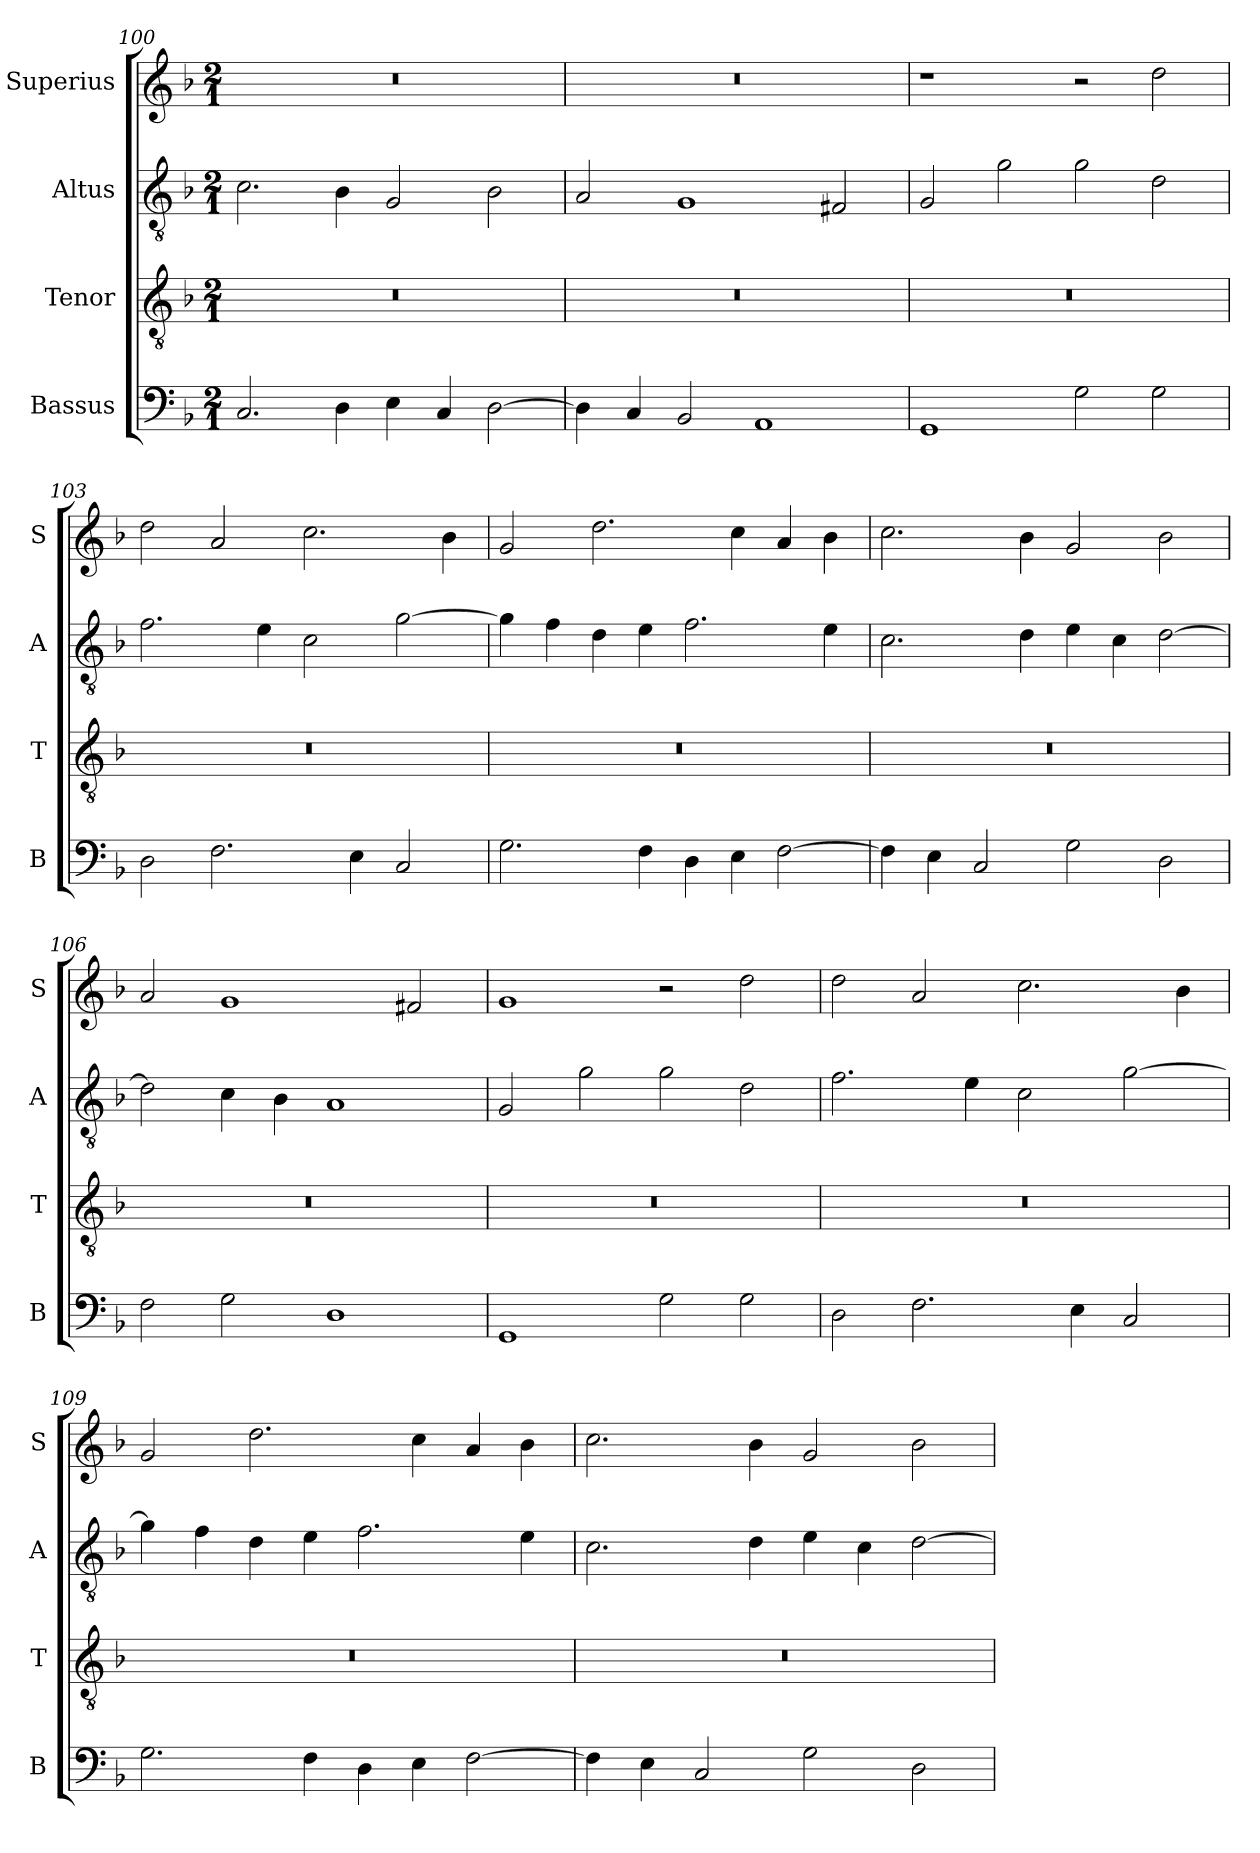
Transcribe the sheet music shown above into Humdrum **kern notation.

**kern	**kern	**kern	**kern
*part4	*part3	*part2	*part1
*staff4	*staff3	*staff2	*staff1
*I"Bassus	*I"Tenor	*I"Altus	*I"Superius
*I'B	*I'T	*I'A	*I'S
*clefF4	*clefGv2	*clefGv2	*clefG2
*k[b-]	*k[b-]	*k[b-]	*k[b-]
*M2/1	*M2/1	*M2/1	*M2/1
=100	=100	=100	=100
2.C/	0r	2.c\	0r
4D\	.	4B-\	.
4E\	.	2G/	.
4C/	.	.	.
[2D\	.	2B-\	.
=101	=101	=101	=101
4D\]	0r	2A/	0r
4C/	.	.	.
2BB-/	.	1G	.
1AA	.	.	.
.	.	2F#X/	.
=102	=102	=102	=102
1GG	0r	2G/	1r
.	.	2g\	.
2G\	.	2g\	2r
2G\	.	2d\	2dd\
=103	=103	=103	=103
2D\	0r	2.f\	2dd\
2.F\	.	.	2a/
.	.	4e\	.
.	.	2c\	2.cc\
4E\	.	.	.
2C/	.	[2g\	.
.	.	.	4b-\
=104	=104	=104	=104
2.G\	0r	4g\]	2g/
.	.	4f\	.
.	.	4d\	2.dd\
4F\	.	4e\	.
4D\	.	2.f\	.
4E\	.	.	4cc\
[2F\	.	.	4a/
.	.	4e\	4b-\
=105	=105	=105	=105
4F\]	0r	2.c\	2.cc\
4E\	.	.	.
2C/	.	.	.
.	.	4d\	4b-\
2G\	.	4e\	2g/
.	.	4c\	.
2D\	.	[2d\	2b-\
=106	=106	=106	=106
2F\	0r	2d\]	2a/
2G\	.	4c\	1g
.	.	4B-\	.
1D	.	1A	.
.	.	.	2f#X/
=107	=107	=107	=107
1GG	0r	2G/	1g
.	.	2g\	.
2G\	.	2g\	2r
2G\	.	2d\	2dd\
=108	=108	=108	=108
2D\	0r	2.f\	2dd\
2.F\	.	.	2a/
.	.	4e\	.
.	.	2c\	2.cc\
4E\	.	.	.
2C/	.	[2g\	.
.	.	.	4b-\
=109	=109	=109	=109
2.G\	0r	4g\]	2g/
.	.	4f\	.
.	.	4d\	2.dd\
4F\	.	4e\	.
4D\	.	2.f\	.
4E\	.	.	4cc\
[2F\	.	.	4a/
.	.	4e\	4b-\
=110	=110	=110	=110
4F\]	0r	2.c\	2.cc\
4E\	.	.	.
2C/	.	.	.
.	.	4d\	4b-\
2G\	.	4e\	2g/
.	.	4c\	.
2D\	.	[2d\	2b-\
=	=	=	=
*-	*-	*-	*-
